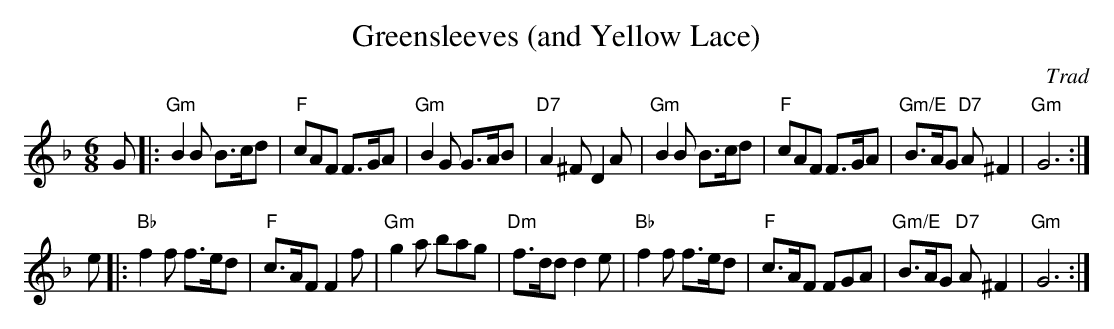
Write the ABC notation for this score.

X:1
T: Greensleeves (and Yellow Lace)
O: Trad
M: 6/8
L: 1/8
K: GDor
G \
|: "Gm"B2B B>cd | "F"cAF F>GA | "Gm"B2G G>AB | "D7"A2^F D2A \
|  "Gm"B2B B>cd | "F"cAF F>GA | "Gm/E"B>AG "D7"A^F2 | "Gm"G6 :|
e \
|: "Bb"f2f f>ed | "F"c>AF F2f | "Gm"g2a bag | "Dm"f>dd d2e \
|  "Bb"f2f f>ed | "F"c>AF FGA | "Gm/E"B>AG "D7"A^F2 | "Gm"G6 :|
